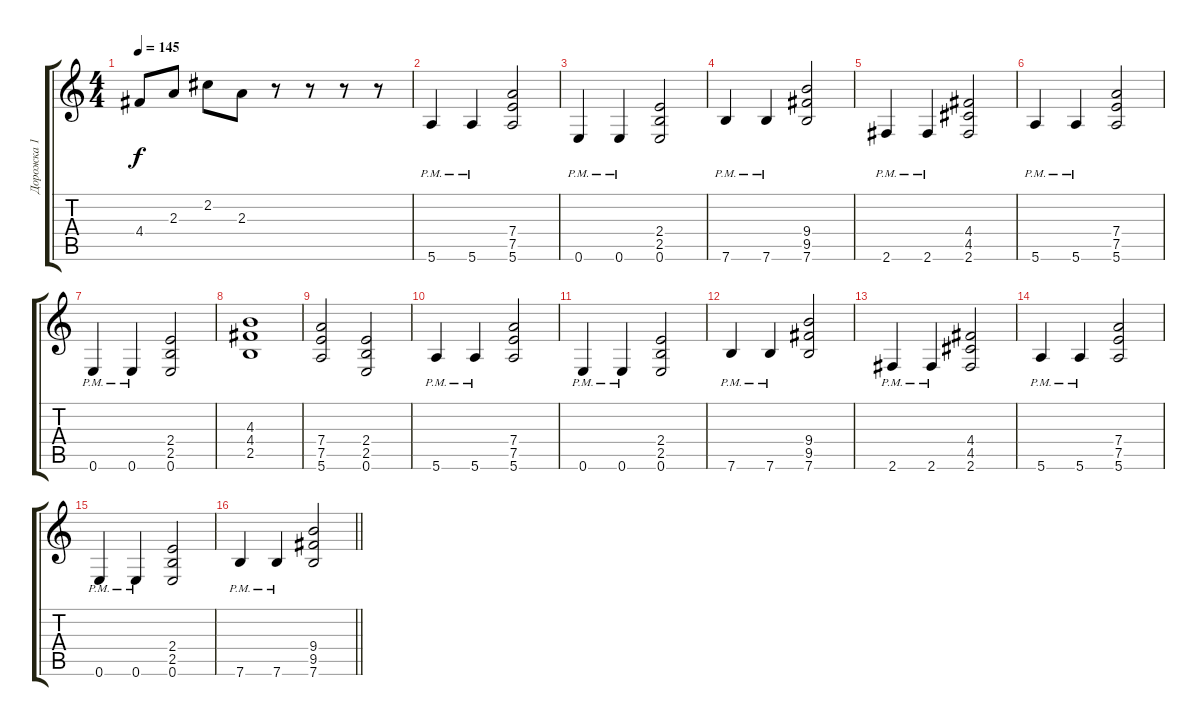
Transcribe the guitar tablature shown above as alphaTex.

\track ("Дорожка 1" "Дорожка 1") {instrument acousticguitarsteel}
\staff {score tabs}
\tuning (E4 B3 G3 D3 A2 E2) {hide}
\ts (4 4)
\tempo 145
\clef g2
\ks c
4.4.8{dy f} 2.3.8 2.2.8 2.3.8 r.8 r.8 r.8 r.8 |
5.6{pm}.4{volume 16 instrument distortionguitar} 5.6{pm}.4 (7.4 7.5 5.6).2 |
0.6{pm}.4 0.6{pm}.4 (2.4 2.5 0.6).2 |
7.6{pm}.4 7.6{pm}.4 (9.4 9.5 7.6).2 |
2.6{pm}.4 2.6{pm}.4 (4.4 4.5 2.6).2 |
5.6{pm}.4{volume 16 instrument distortionguitar} 5.6{pm}.4 (7.4 7.5 5.6).2 |
0.6{pm}.4 0.6{pm}.4 (2.4 2.5 0.6).2 |
(4.3 4.4 2.5).1 |
(7.4 7.5 5.6).2 (2.4 2.5 0.6).2 |
5.6{pm}.4{volume 16 instrument distortionguitar} 5.6{pm}.4 (7.4 7.5 5.6).2 |
0.6{pm}.4 0.6{pm}.4 (2.4 2.5 0.6).2 |
7.6{pm}.4 7.6{pm}.4 (9.4 9.5 7.6).2 |
2.6{pm}.4 2.6{pm}.4 (4.4 4.5 2.6).2 |
5.6{pm}.4{volume 16 instrument distortionguitar} 5.6{pm}.4 (7.4 7.5 5.6).2 |
0.6{pm}.4 0.6{pm}.4 (2.4 2.5 0.6).2 |
\barLineRight lightlight
7.6{pm}.4 7.6{pm}.4 (9.4 9.5 7.6).2
